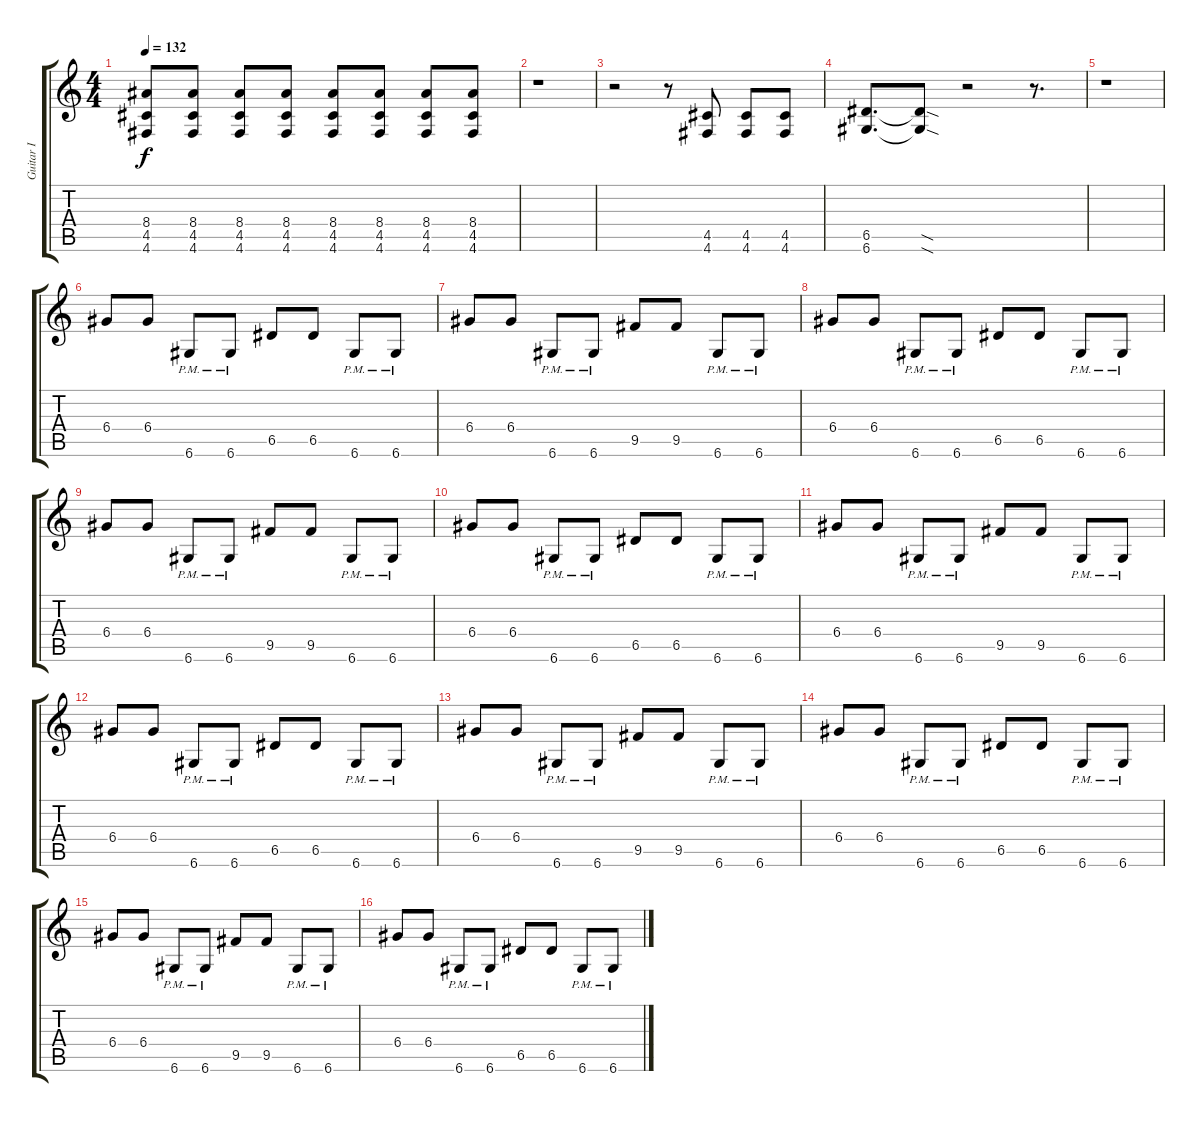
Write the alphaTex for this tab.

\track ("Guitar I" "Guitar I") {instrument distortionguitar}
\staff {score tabs}
\tuning (E4 B3 G3 D3 A2 D2) {hide}
\ts (4 4)
\tempo 132
\clef g2
\ks c
(8.4 4.5 4.6).8{dy f} (8.4 4.5 4.6).8 (8.4 4.5 4.6).8 (8.4 4.5 4.6).8 (8.4 4.5 4.6).8 (8.4 4.5 4.6).8 (8.4 4.5 4.6).8 (8.4 4.5 4.6).8 |
r.1 |
r.2 r.8 (4.5 4.6).8 (4.5 4.6).8 (4.5 4.6).8 |
(6.5 6.6).8{d} (6.5{sod t} 6.6{sod t}).8 r.2 r.8{d} |
r.1 |
6.4.8 6.4.8 6.6{pm}.8 6.6{pm}.8 6.5.8 6.5.8 6.6{pm}.8 6.6{pm}.8 |
6.4.8 6.4.8 6.6{pm}.8 6.6{pm}.8 9.5.8 9.5.8 6.6{pm}.8 6.6{pm}.8 |
6.4.8 6.4.8 6.6{pm}.8 6.6{pm}.8 6.5.8 6.5.8 6.6{pm}.8 6.6{pm}.8 |
6.4.8 6.4.8 6.6{pm}.8 6.6{pm}.8 9.5.8 9.5.8 6.6{pm}.8 6.6{pm}.8 |
6.4.8 6.4.8 6.6{pm}.8 6.6{pm}.8 6.5.8 6.5.8 6.6{pm}.8 6.6{pm}.8 |
6.4.8 6.4.8 6.6{pm}.8 6.6{pm}.8 9.5.8 9.5.8 6.6{pm}.8 6.6{pm}.8 |
6.4.8 6.4.8 6.6{pm}.8 6.6{pm}.8 6.5.8 6.5.8 6.6{pm}.8 6.6{pm}.8 |
6.4.8 6.4.8 6.6{pm}.8 6.6{pm}.8 9.5.8 9.5.8 6.6{pm}.8 6.6{pm}.8 |
6.4.8 6.4.8 6.6{pm}.8 6.6{pm}.8 6.5.8 6.5.8 6.6{pm}.8 6.6{pm}.8 |
6.4.8 6.4.8 6.6{pm}.8 6.6{pm}.8 9.5.8 9.5.8 6.6{pm}.8 6.6{pm}.8 |
6.4.8 6.4.8 6.6{pm}.8 6.6{pm}.8 6.5.8 6.5.8 6.6{pm}.8 6.6{pm}.8
